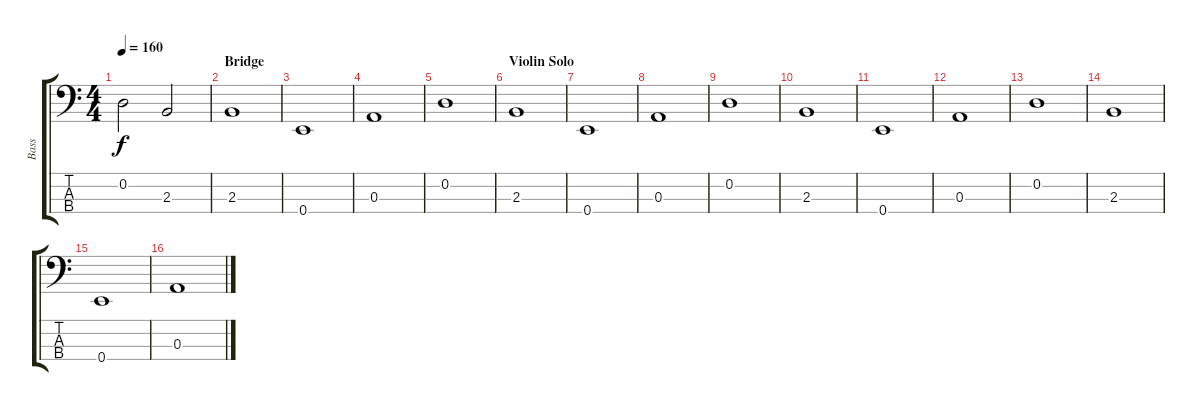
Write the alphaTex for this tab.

\track ("Bass" "Bass") {instrument fretlessbass}
\staff {score tabs}
\tuning (G2 D2 A1 E1) {hide}
\ts (4 4)
\tempo 160
\clef f4
\ks c
0.2.2{dy f} 2.3.2 |
\section ("" "Bridge")
2.3.1 |
0.4.1 |
0.3.1 |
0.2.1 |
\section ("" "Violin Solo")
2.3.1 |
0.4.1 |
0.3.1 |
0.2.1 |
2.3.1 |
0.4.1 |
0.3.1 |
0.2.1 |
2.3.1 |
0.4.1 |
0.3.1
